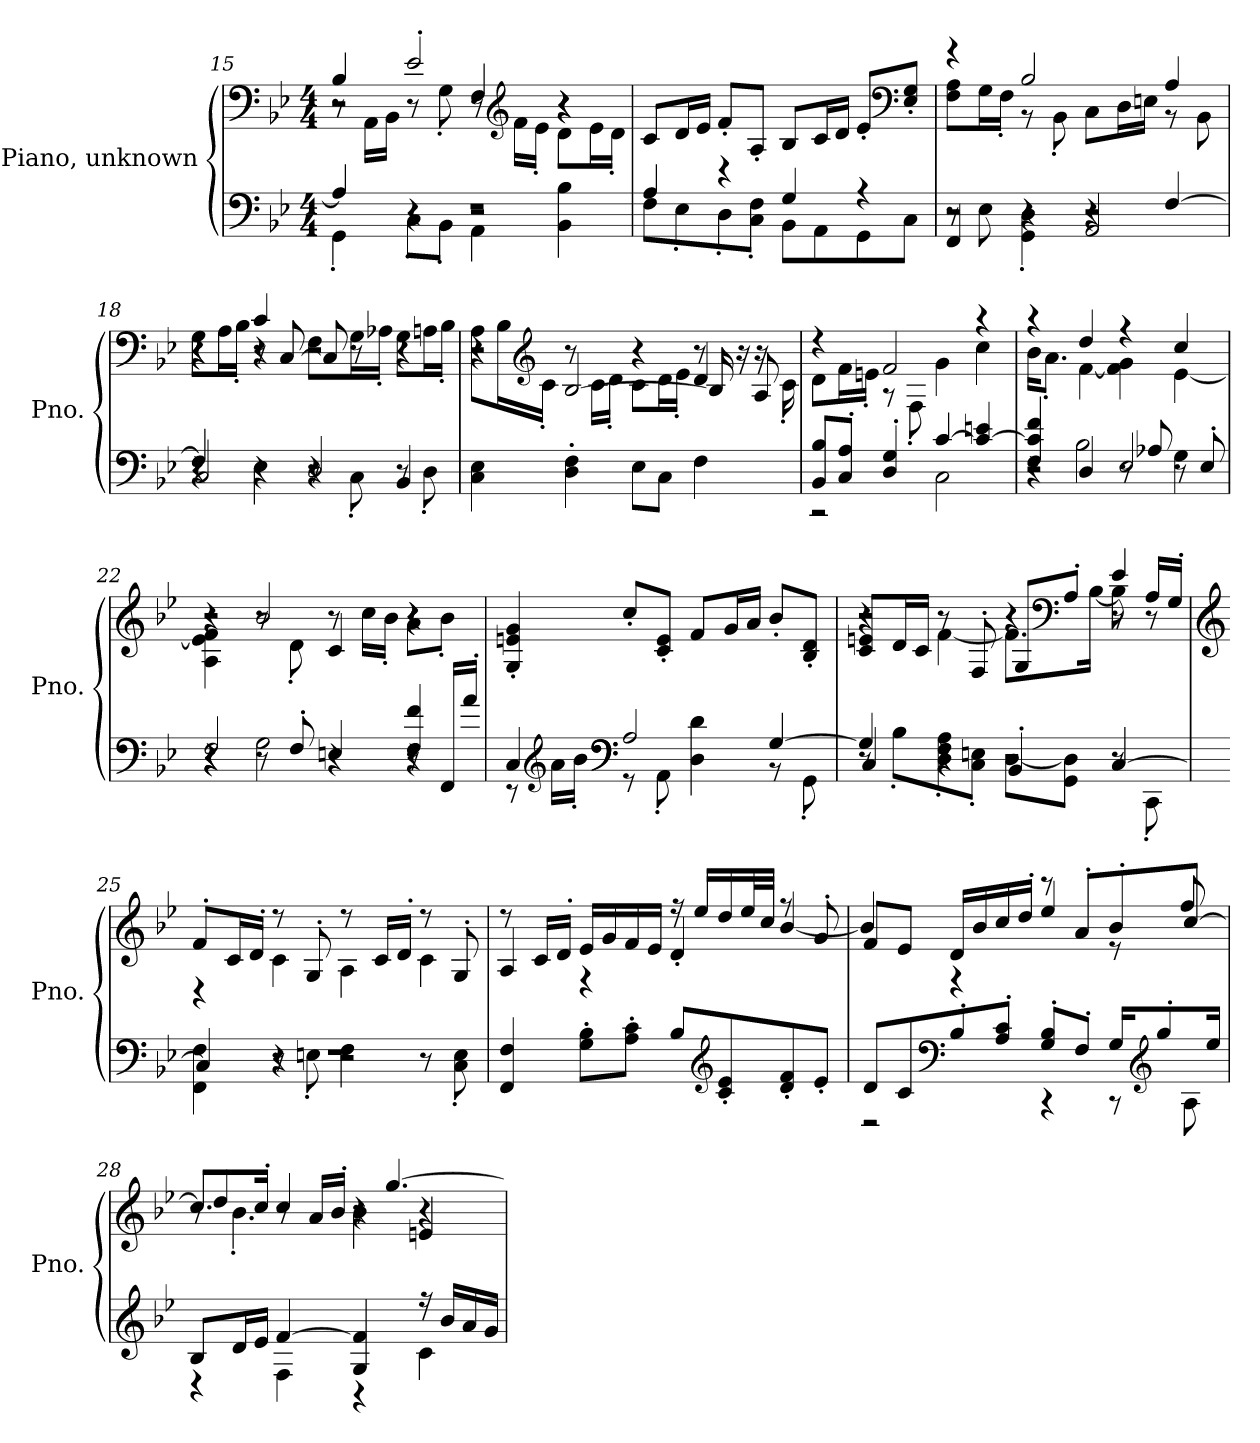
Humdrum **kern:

**kern	**kern
*part1	*part1
*staff2	*staff1
*I"Piano, unknown	*
*I'Pno.	*
!!LO:LB:g=z
*clefF4	*clefF4
*k[b-e-]	*k[b-e-]
*M4/4	*M4/4
=15	=15
*^	*^
*	*^	*	*^
1r	4GG'\	4A-/]	4B-/	8r	2r
.	.	.	.	16AA\LL	.
.	.	.	.	16BB-\JJ	.
.	8C'\L	4r	2e-'/	8r	.
.	8BB-'\J	.	.	8G'\	.
.	4AA\	2r	.	8r	4F/
*	*	*	*clefG2	*	*
.	.	.	.	16f\LL	.
.	.	.	.	16e-'\JJ	.
.	4BB-\ 4B-\	.	4r	8d\L	4r
.	.	.	.	16e-\L	.
.	.	.	.	16d'\JJ	.
*	*v	*v	*	*	*
*	*	*v	*v	*v
=16	=16	=16
4A/	8F\L	8c/L
.	8E-'\	16d/L
.	.	16e-/JJ
4r	8D'\	8f'/L
.	8C\' 8F\'J	8A'/J
4G/	8BB-\L	8B-/L
.	8AA\	16c/L
.	.	16d/JJ
4r	8GG\	8e-'/L
*	*	*clefF4
.	8C\J	8E-/' 8G/'J
=17	=17	=17
*	*^	*^
2r	8r	4FF/	4r	8F\ 8A\L
.	8E-\	.	.	16G\L
.	.	.	.	16F'\JJ
.	4GG\' 4D\'	4r	2B-/	8r
.	.	.	.	8BB-'\
4r	2r	2AA/	.	8C\L
.	.	.	.	16D\L
.	.	.	.	16En\JJ
[4F/	.	.	4A/	8r
.	.	.	.	8BB-\
!!LO:LB:g=z
=18	=18	=18	=18	=18
*	*	*	*	*^
4F/]	4r	2C/	4r	8G\L	4r
.	.	.	.	16A\L	.
.	.	.	.	16B-'\JJ	.
4r	4E-\	.	4c/	4r	8r
.	.	.	.	.	[8C/
4r	8r	2D/	2r	8F\L	8C/]
.	8C'\	.	.	16G\L	8r
.	.	.	.	16A-X'\JJ	.
4BB-/	8r	.	.	8G\L	4r
.	8D'\	.	.	16An\L	.
.	.	.	.	16B-'\JJ	.
*v	*v	*v	*	*	*
=19	=19	=19	=19
4C\ 4E-\	2r	8A\L	4r
.	.	16B-\L	.
*	*clefG2	*	*
.	.	16c'\JJ	.
4D\' 4F\'	.	8r	[2B-/
.	.	16c\LL	.
.	.	16d'\JJ	.
8E-\L	4r	8c\L	.
8C\J	.	16d\L	.
.	.	16e-'\JJ	.
4F\	4d/	8r	16B-/]
.	.	.	16r
.	.	16r	8A/
.	.	16c'\	.
*	*	*v	*v
=20	=20	=20
*^	*	*
8BB-/ 8B-/L	2r	4r	8d\L
8C/' 8A/'J	.	.	16f\L
.	.	.	16en'\JJ
4D/' 4G/'	.	2f/	8r
.	.	.	8F'\
[4c/	2C\	.	4g\
4c/_ 4en/	.	4r	4cc\
!!LO:LB:g=z	!!
=21	=21	=21	=21
*	*^	*	*
4F/ 4c/] 4f/	4r	2r	4r	16b-\KL
.	.	.	.	8.a'\J
4D/	2B-\	.	4dd/	[4f\
8r	.	2E-/	4r	4f\] 4g\
8A-X/	.	.	.	.
8r	4G\	.	4cc/	[4e-\
8E-'/	.	.	.	.
=22	=22	=22	=22	=22
*	*	*	*	*^
2F/	4r	4r	4r	4A\ 4e-\] 4f\	2r
.	2G\	8r	2b-/	8r	.
.	.	8F'/	.	8d'\	.
4r	.	4En/	.	8r	4c/
.	.	.	.	16cc\LL	.
.	.	.	.	16b-'\JJ	.
4F/ 4f/	4r	8r	4r	8a\L	4r
.	.	16FF/LL	.	8b-'\J	.
.	.	16a'/JJ	.	.	.
*	*v	*v	*	*	*
*	*	*v	*v	*v
=23	=23	=23
4C/	8r	4G/' 4en/' 4g/'
*clefG2	*	*
.	16a\LL	.
.	16b-'\JJ	.
*clefF4	*	*
2A/	8r	8cc'/L
.	8AA'\	8c/' 8e/'J
.	4D\ 4d\	8f/L
.	.	16g/L
.	.	16a/JJ
[4G/	8r	8b-'/L
.	8GG'\	8B-/' 8d/'J
!!LO:PB:g=z
=24	=24	=24
*	*^	*^
*	*	*	*	*^
4G/]	8r	4C/	2r	4r	8c/ 8en/L
.	8B-'\L	.	.	.	16d/L
.	.	.	.	.	16c/JJ
4r	8D\' 8F\' 8A\'	4r	.	[4f\	8r
.	8C\' 8En\'J	.	.	.	8F'/
2r	[8D\L	4BB-'/	4r	8.f\L]	8G/L
*	*	*	*clefF4	*	*
.	8GG\ 8D\]J	.	.	.	8A'/J
.	.	.	.	[16B-\Jk	.
.	8r	[4C/	4e/	8B-\]	8r
.	8CC'\	.	.	8r	16A/LL
.	.	.	.	.	16G'/JJ
*	*	*	*v	*v	*v
=25	=25	=25	=25
*	*	*	*clefG2
*	*	*	*^
1r	4FF\ 4F\	4C/]	8f'/L	4r
.	.	.	16c/L	.
.	.	.	16d'/JJ	.
.	8r	4r	8r	4c\
.	8En'\	.	8G'/	.
.	4F\	2r	8r	4A\
.	.	.	16c/LL	.
.	.	.	16d'/JJ	.
.	8r	.	8r	4c\
.	8C\' 8E\'	.	8G'/	.
*v	*v	*v	*	*
!!LO:LB:g=z	!!
=26	=26	=26
4FF/ 4F/	8r	4A/
.	16c/LL	.
.	16d'/JJ	.
8G\' 8B-\'L	16e-/LL	4r
.	16g/	.
8A\' 8c\'J	16f/	.
.	16e-/JJ	.
8B-/L	16r	4d'/
.	16ee-/LL	.
*clefG2	*	*
8c/' 8e-/'	16dd/	.
.	32ee-/L	.
.	32cc/JJJ	.
8d/' 8f/'	8r	[4b-/
8e-'/J	8g'/	.
=27	=27	=27
*^	*	*
8d/L	2r	8f/L	4b-/]
8c/	.	8e-/J	.
*clefF4	*	*	*
8B-'/	.	16d/LL	4r
.	.	16b-/	.
8A/' 8c/'J	.	16cc/	.
.	.	16dd'/JJ	.
8G/' 8B-/'L	4r	8r	4ee-/
8F'/J	.	8a'/L	.
16G/KL	8r	8b-'/	8r
*clefG2	*	*	*
8gg'/	.	.	.
.	8A\	[8cc/J	8ff'/
16ee-/Jk	.	.	.
=28	=28	=28	=28
*	*	*	*^
8B-/L	4r	8.cc/L]	8r	4dd/
16d/L	.	.	4.b-'\	.
16e-/JJ	.	16cc'/Jk	.	.
[4f/	4F\	8r	.	4cc/
.	.	16a/LL	.	.
.	.	16b-'/JJ	.	.
4G/ 4f/]	4r	4r	4b-\	8r
.	.	.	.	[4.gg/
16r	4c\	4en/	4r	.
16b-/LL	.	.	.	.
16a/	.	.	.	.
16g/JJ	.	.	.	.
*v	*v	*	*	*
*	*v	*v	*v
=	=
*-	*-
